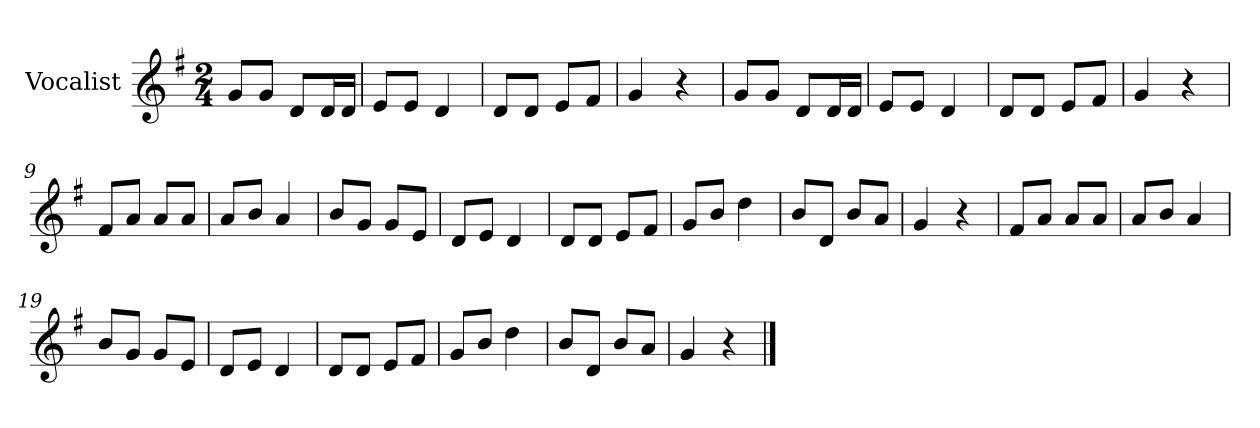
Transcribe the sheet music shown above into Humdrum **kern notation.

**kern
*part1
*staff1
*I"Vocalist
*k[f#]
*G:
*M2/4
=1
8gL
8gJ
8dL
16dL
16dJJ
=2
8eL
8eJ
4d
=3
8dL
8dJ
8eL
8f#J
=4
4g
4r
=5
8gL
8gJ
8dL
16dL
16dJJ
=6
8eL
8eJ
4d
=7
8dL
8dJ
8eL
8f#J
=8
4g
4r
=9
8f#L
8aJ
8aL
8aJ
=10
8aL
8bJ
4a
=11
8bL
8gJ
8gL
8eJ
=12
8dL
8eJ
4d
=13
8dL
8dJ
8eL
8f#J
=14
8gL
8bJ
4dd
=15
8bL
8dJ
8bL
8aJ
=16
4g
4r
=17
8f#L
8aJ
8aL
8aJ
=18
8aL
8bJ
4a
=19
8bL
8gJ
8gL
8eJ
=20
8dL
8eJ
4d
=21
8dL
8dJ
8eL
8f#J
=22
8gL
8bJ
4dd
=23
8bL
8dJ
8bL
8aJ
=24
4g
4r
==
*-
